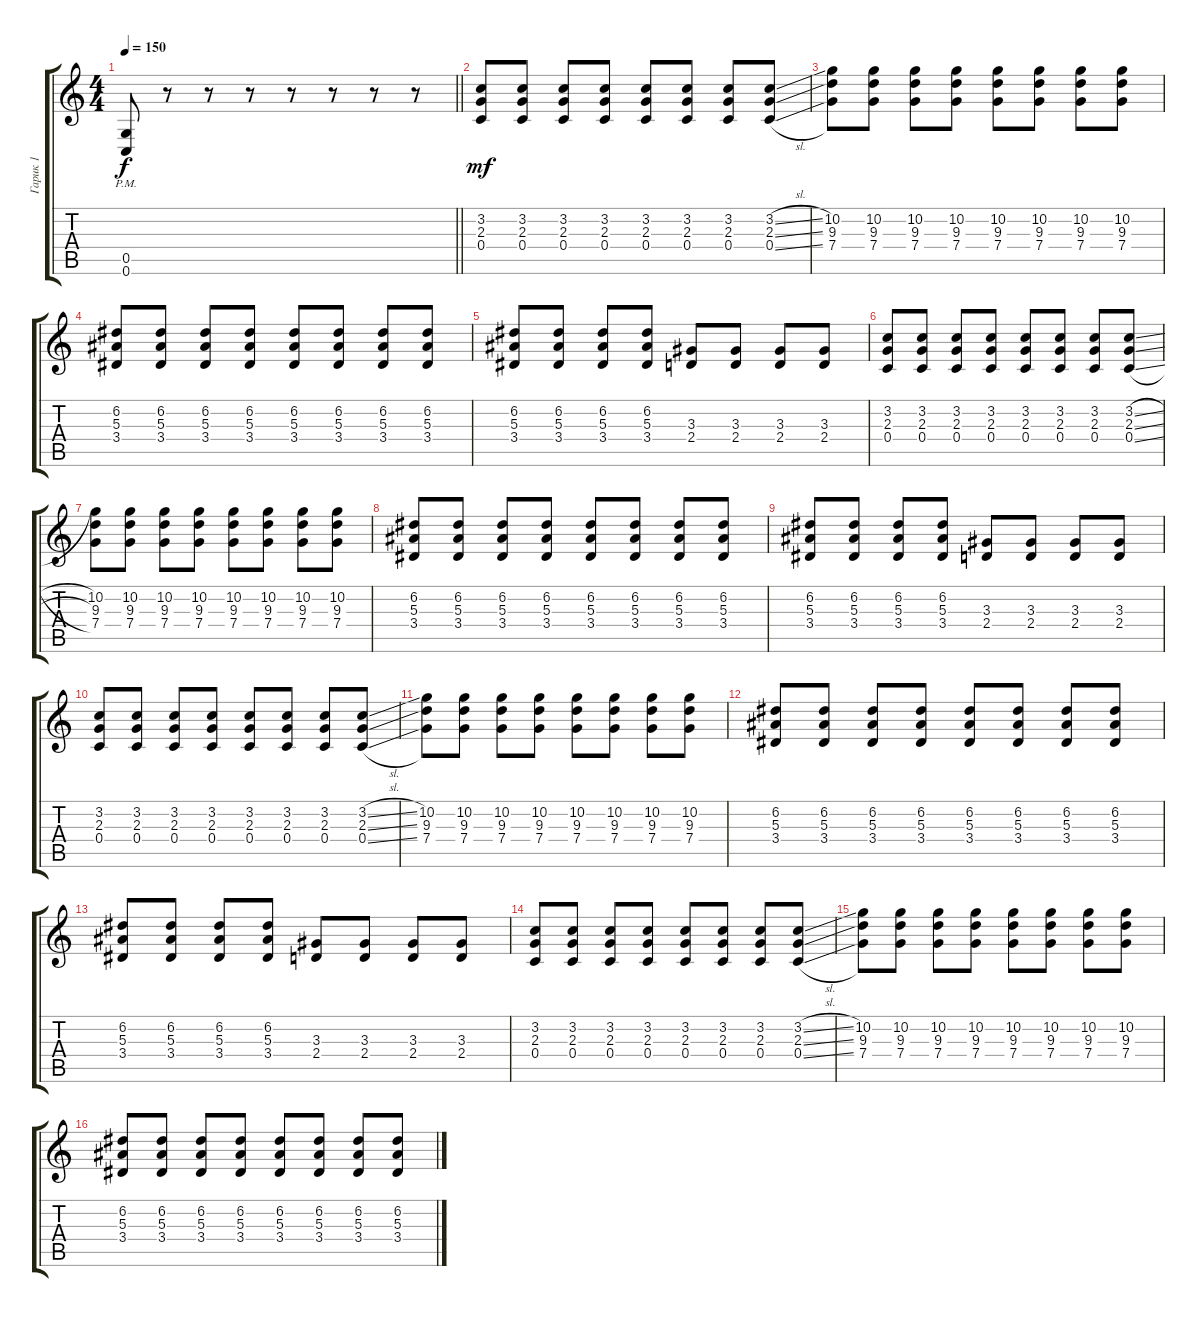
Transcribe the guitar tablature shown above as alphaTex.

\track ("Гарик 1" "Гарик 1") {instrument distortionguitar}
\staff {score tabs}
\tuning (D4 A3 F3 C3 G2 C2) {hide}
\ts (4 4)
\tempo 150
\clef g2
\barLineRight lightlight
\ks c
(0.5{pm} 0.6{pm}).8{dy f} r.8 r.8 r.8 r.8 r.8 r.8 r.8 |
\section ("" "")
(3.2 2.3 0.4).8{dy mf instrument electricguitarclean} (3.2 2.3 0.4).8 (3.2 2.3 0.4).8{instrument electricguitarclean} (3.2 2.3 0.4).8 (3.2 2.3 0.4).8{instrument electricguitarclean} (3.2 2.3 0.4).8 (3.2 2.3 0.4).8 (3.2{sl} 2.3{sl} 0.4{sl}).8 |
(10.2 9.3 7.4).8 (10.2 9.3 7.4).8 (10.2 9.3 7.4).8 (10.2 9.3 7.4).8 (10.2 9.3 7.4).8 (10.2 9.3 7.4).8 (10.2 9.3 7.4).8 (10.2 9.3 7.4).8 |
(6.2 5.3 3.4).8 (6.2 5.3 3.4).8 (6.2 5.3 3.4).8 (6.2 5.3 3.4).8 (6.2 5.3 3.4).8 (6.2 5.3 3.4).8 (6.2 5.3 3.4).8 (6.2 5.3 3.4).8 |
(6.2 5.3 3.4).8 (6.2 5.3 3.4).8 (6.2 5.3 3.4).8 (6.2 5.3 3.4).8 (3.3 2.4).8 (3.3 2.4).8 (3.3 2.4).8 (3.3 2.4).8 |
(3.2 2.3 0.4).8{instrument electricguitarclean} (3.2 2.3 0.4).8 (3.2 2.3 0.4).8{instrument electricguitarclean} (3.2 2.3 0.4).8 (3.2 2.3 0.4).8{instrument electricguitarclean} (3.2 2.3 0.4).8 (3.2 2.3 0.4).8 (3.2{sl} 2.3{sl} 0.4{sl}).8 |
(10.2 9.3 7.4).8 (10.2 9.3 7.4).8 (10.2 9.3 7.4).8 (10.2 9.3 7.4).8 (10.2 9.3 7.4).8 (10.2 9.3 7.4).8 (10.2 9.3 7.4).8 (10.2 9.3 7.4).8 |
(6.2 5.3 3.4).8 (6.2 5.3 3.4).8 (6.2 5.3 3.4).8 (6.2 5.3 3.4).8 (6.2 5.3 3.4).8 (6.2 5.3 3.4).8 (6.2 5.3 3.4).8 (6.2 5.3 3.4).8 |
(6.2 5.3 3.4).8 (6.2 5.3 3.4).8 (6.2 5.3 3.4).8 (6.2 5.3 3.4).8 (3.3 2.4).8 (3.3 2.4).8 (3.3 2.4).8 (3.3 2.4).8 |
(3.2 2.3 0.4).8{instrument electricguitarclean} (3.2 2.3 0.4).8 (3.2 2.3 0.4).8{instrument electricguitarclean} (3.2 2.3 0.4).8 (3.2 2.3 0.4).8{instrument electricguitarclean} (3.2 2.3 0.4).8 (3.2 2.3 0.4).8 (3.2{sl} 2.3{sl} 0.4{sl}).8 |
(10.2 9.3 7.4).8 (10.2 9.3 7.4).8 (10.2 9.3 7.4).8 (10.2 9.3 7.4).8 (10.2 9.3 7.4).8 (10.2 9.3 7.4).8 (10.2 9.3 7.4).8 (10.2 9.3 7.4).8 |
(6.2 5.3 3.4).8 (6.2 5.3 3.4).8 (6.2 5.3 3.4).8 (6.2 5.3 3.4).8 (6.2 5.3 3.4).8 (6.2 5.3 3.4).8 (6.2 5.3 3.4).8 (6.2 5.3 3.4).8 |
(6.2 5.3 3.4).8 (6.2 5.3 3.4).8 (6.2 5.3 3.4).8 (6.2 5.3 3.4).8 (3.3 2.4).8 (3.3 2.4).8 (3.3 2.4).8 (3.3 2.4).8 |
(3.2 2.3 0.4).8{instrument electricguitarclean} (3.2 2.3 0.4).8 (3.2 2.3 0.4).8{instrument electricguitarclean} (3.2 2.3 0.4).8 (3.2 2.3 0.4).8{instrument electricguitarclean} (3.2 2.3 0.4).8 (3.2 2.3 0.4).8 (3.2{sl} 2.3{sl} 0.4{sl}).8 |
(10.2 9.3 7.4).8 (10.2 9.3 7.4).8 (10.2 9.3 7.4).8 (10.2 9.3 7.4).8 (10.2 9.3 7.4).8 (10.2 9.3 7.4).8 (10.2 9.3 7.4).8 (10.2 9.3 7.4).8 |
(6.2 5.3 3.4).8 (6.2 5.3 3.4).8 (6.2 5.3 3.4).8 (6.2 5.3 3.4).8 (6.2 5.3 3.4).8 (6.2 5.3 3.4).8 (6.2 5.3 3.4).8 (6.2 5.3 3.4).8
